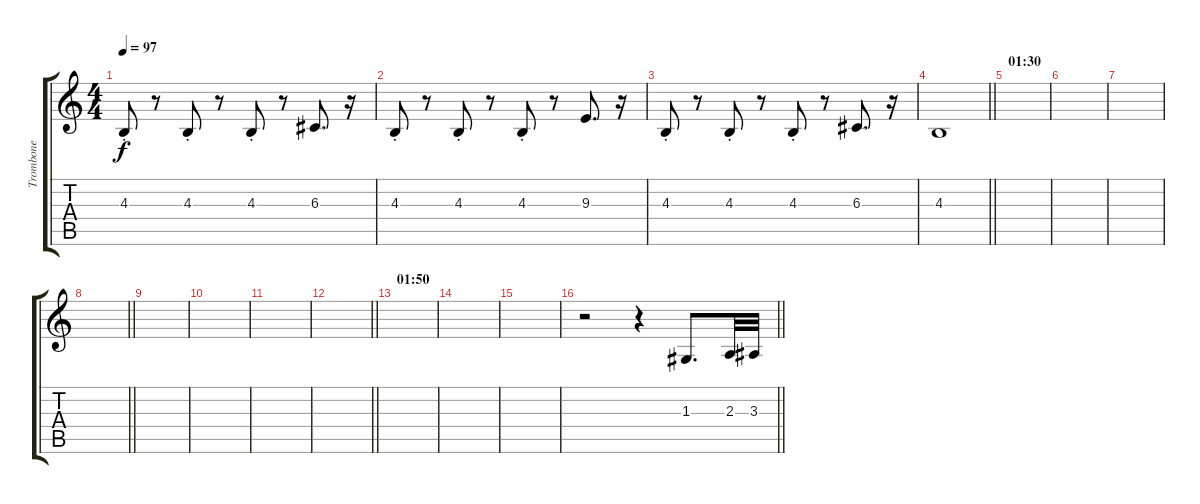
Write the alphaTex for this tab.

\track ("Trombone" "Trombone") {instrument trombone}
\staff {score tabs}
\tuning (E4 B3 G3 D3 A2 E2) {hide}
\ts (4 4)
\tempo 97
\clef g2
\ks c
4.3{st}.8{dy f} r.8 4.3{st}.8 r.8 4.3{st}.8 r.8 6.3.8{d} r.16 |
4.3{st}.8 r.8 4.3{st}.8 r.8 4.3{st}.8 r.8 9.3.8{d} r.16 |
4.3{st}.8 r.8 4.3{st}.8 r.8 4.3{st}.8 r.8 6.3.8{d} r.16 |
\barLineRight lightlight
4.3.1 |
\section ("" "01:30")
|
|
|
\barLineRight lightlight
|
|
|
|
\barLineRight lightlight
|
\section ("" "01:50")
|
|
|
\barLineRight lightlight
r.2 r.4 1.3.8{d} 2.3.32 3.3.32
